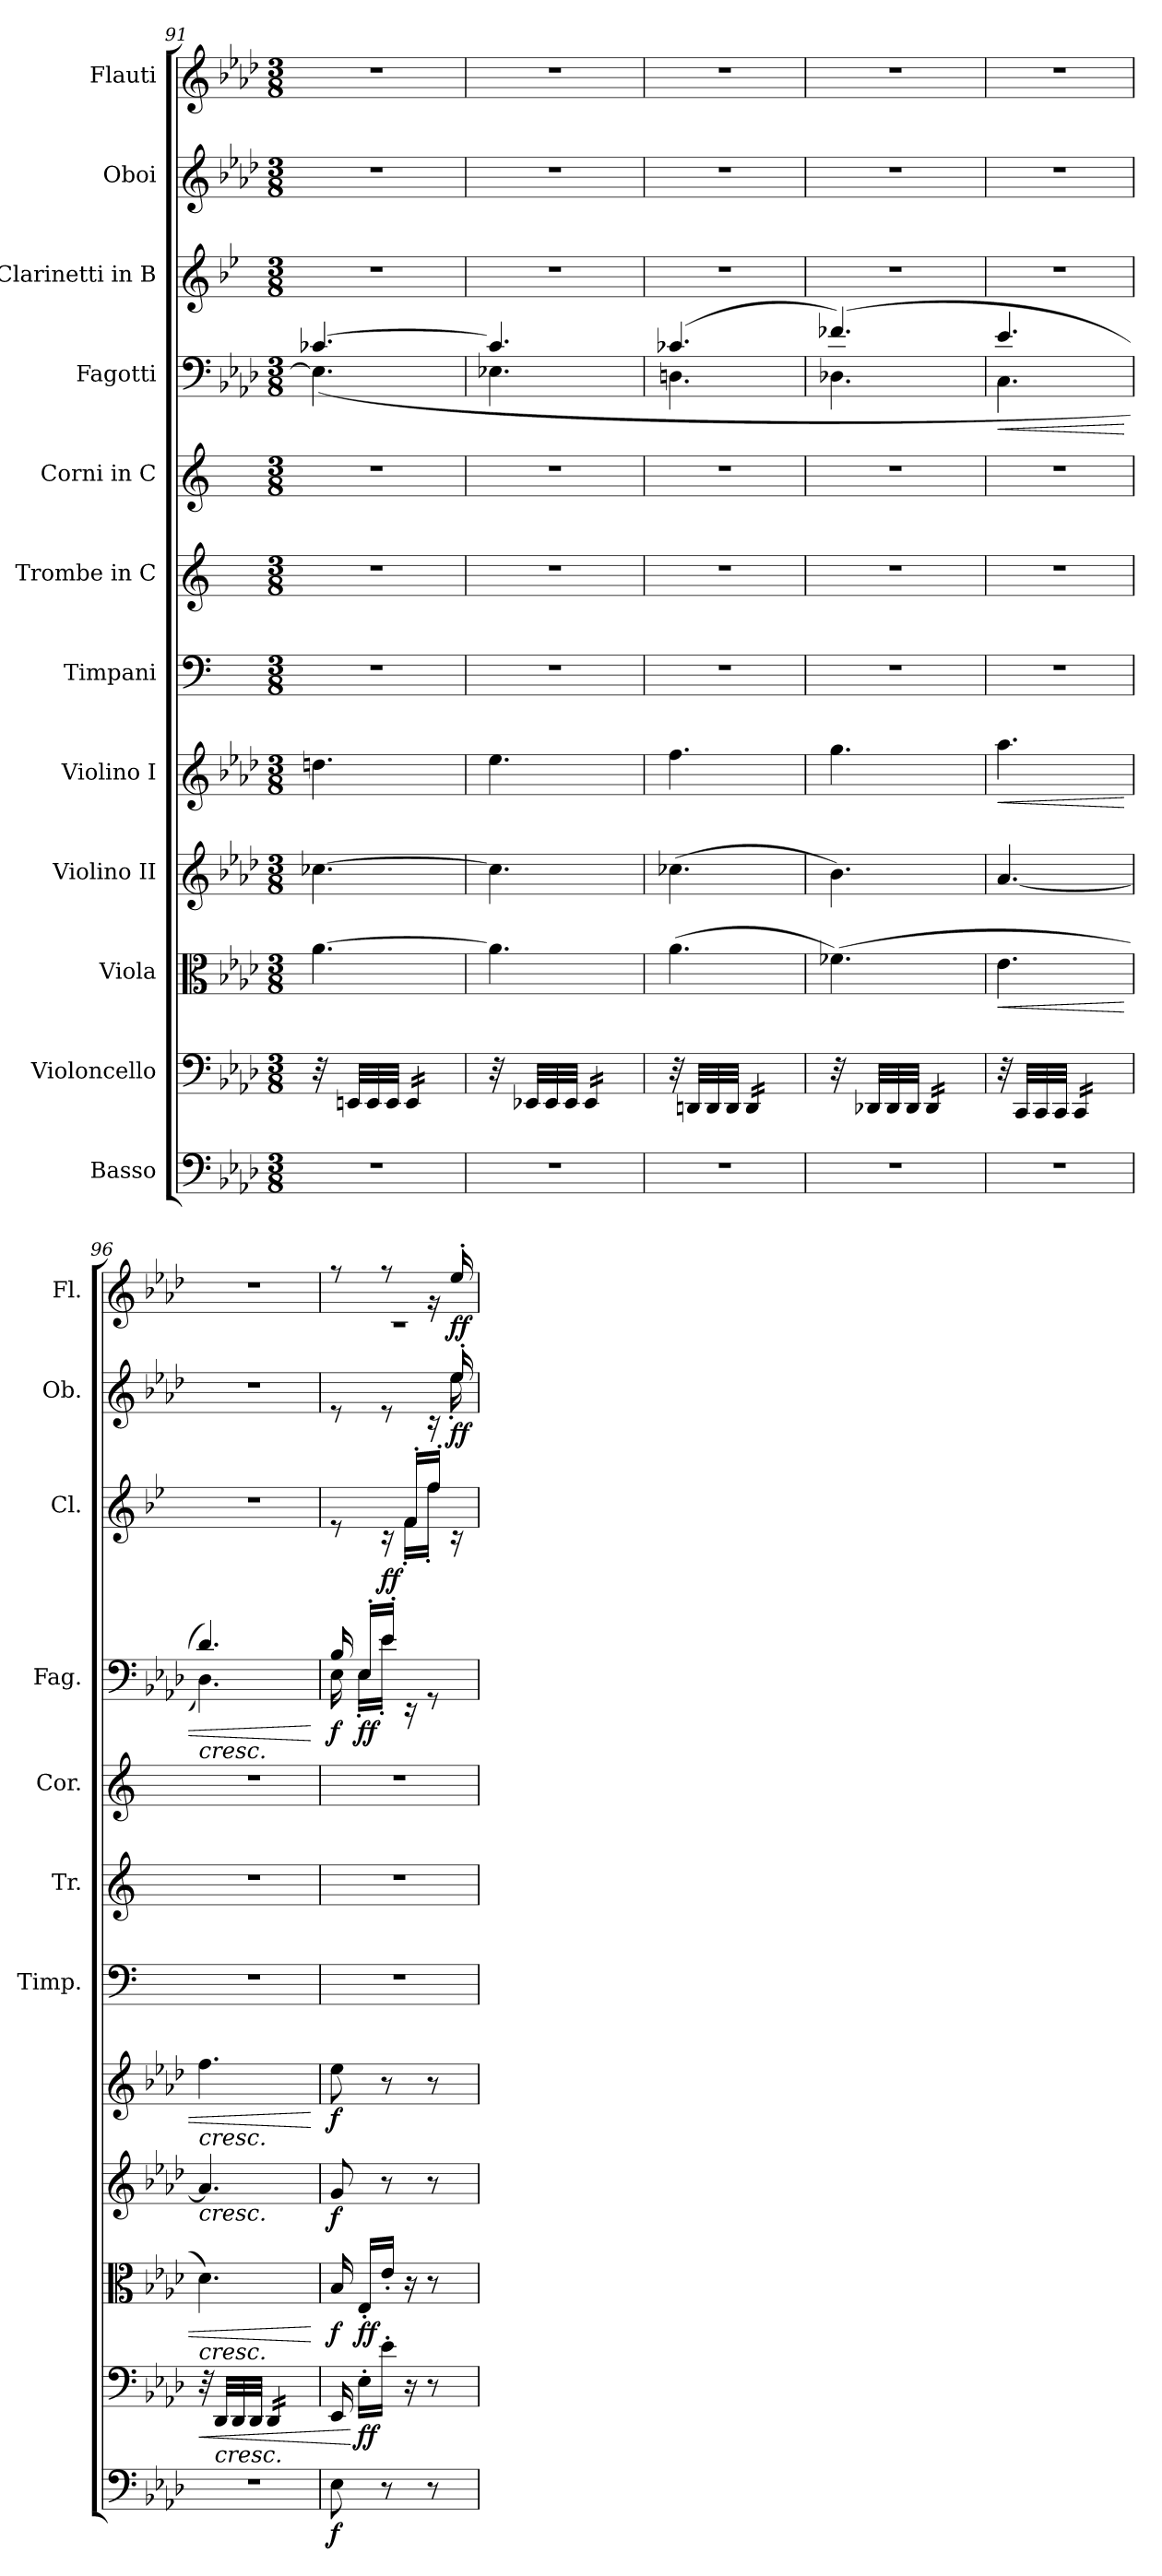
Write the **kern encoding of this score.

**kern	**dynam	**kern	**dynam	**kern	**dynam	**kern	**dynam	**kern	**dynam	**kern	**kern	**kern	**kern	**dynam	**kern	**dynam	**kern	**dynam	**kern	**dynam
*part12	*part12	*part11	*part11	*part10	*part10	*part9	*part9	*part8	*part8	*part7	*part6	*part5	*part4	*part4	*part3	*part3	*part2	*part2	*part1	*part1
*staff12	*staff12	*staff11	*staff11	*staff10	*staff10	*staff9	*staff9	*staff8	*staff8	*staff7	*staff6	*staff5	*staff4	*staff4	*staff3	*staff3	*staff2	*staff2	*staff1	*staff1
*I"Basso	*	*I"Violoncello	*	*I"Viola	*	*I"Violino II	*	*I"Violino I	*	*I"Timpani	*I"Trombe in C	*I"Corni in C	*I"Fagotti	*	*I"Clarinetti in B	*	*I"Oboi	*	*I"Flauti	*
*	*	*	*	*	*	*	*	*	*	*I'Timp.	*I'Tr.	*I'Cor.	*I'Fag.	*	*I'Cl.	*	*I'Ob.	*	*I'Fl.	*
*clefF4	*	*clefF4	*	*clefC3	*	*clefG2	*	*clefG2	*	*clefF4	*clefG2	*clefG2	*clefF4	*	*clefG2	*	*clefG2	*	*clefG2	*
*ITrd7c12	*	*	*	*	*	*	*	*	*	*	*	*ITrd7c12	*	*	*ITrd1c2	*	*	*	*	*
*k[b-e-a-d-]	*	*k[b-e-a-d-]	*	*k[b-e-a-d-]	*	*k[b-e-a-d-]	*	*k[b-e-a-d-]	*	*k[]	*k[]	*k[]	*k[b-e-a-d-]	*	*k[b-e-a-d-]	*	*k[b-e-a-d-]	*	*k[b-e-a-d-]	*
*M3/8	*	*M3/8	*	*M3/8	*	*M3/8	*	*M3/8	*	*M3/8	*M3/8	*M3/8	*M3/8	*	*M3/8	*	*M3/8	*	*M3/8	*
=91	=91	=91	=91	=91	=91	=91	=91	=91	=91	=91	=91	=91	=91	=91	=91	=91	=91	=91	=91	=91
*	*	*	*	*	*	*	*	*	*	*	*	*	*^	*	*	*	*	*	*	*
4.r	.	32r	.	[4.a-\	.	[4.cc-X\	.	4.ddn\	.	4.r	4.r	4.r	[4.c-X/	(4.E\]	.	4.r	.	4.r	.	4.r	.
.	.	32EEn/LLL	.	.	.	.	.	.	.	.	.	.	.	.	.	.	.	.	.	.	.
.	.	32EE/	.	.	.	.	.	.	.	.	.	.	.	.	.	.	.	.	.	.	.
.	.	32EE/JJJ	.	.	.	.	.	.	.	.	.	.	.	.	.	.	.	.	.	.	.
*	*	*tremolo	*	*	*	*	*	*	*	*	*	*	*	*	*	*	*	*	*	*	*
.	.	16EE/LL	.	.	.	.	.	.	.	.	.	.	.	.	.	.	.	.	.	.	.
.	.	16EE/	.	.	.	.	.	.	.	.	.	.	.	.	.	.	.	.	.	.	.
.	.	16EE/	.	.	.	.	.	.	.	.	.	.	.	.	.	.	.	.	.	.	.
.	.	16EE/JJ	.	.	.	.	.	.	.	.	.	.	.	.	.	.	.	.	.	.	.
*	*	*Xtremolo	*	*	*	*	*	*	*	*	*	*	*	*	*	*	*	*	*	*	*
!!LO:PB:g=z
=92	=92	=92	=92	=92	=92	=92	=92	=92	=92	=92	=92	=92	=92	=92	=92	=92	=92	=92	=92	=92	=92
4.r	.	32r	.	4.a-\]	.	4.cc-\]	.	4.ee-\	.	4.r	4.r	4.r	4.c-/]	4.E-X\	.	4.r	.	4.r	.	4.r	.
.	.	32EE-X/LLL	.	.	.	.	.	.	.	.	.	.	.	.	.	.	.	.	.	.	.
.	.	32EE-/	.	.	.	.	.	.	.	.	.	.	.	.	.	.	.	.	.	.	.
.	.	32EE-/JJJ	.	.	.	.	.	.	.	.	.	.	.	.	.	.	.	.	.	.	.
*	*	*tremolo	*	*	*	*	*	*	*	*	*	*	*	*	*	*	*	*	*	*	*
.	.	16EE-/LL	.	.	.	.	.	.	.	.	.	.	.	.	.	.	.	.	.	.	.
.	.	16EE-/	.	.	.	.	.	.	.	.	.	.	.	.	.	.	.	.	.	.	.
.	.	16EE-/	.	.	.	.	.	.	.	.	.	.	.	.	.	.	.	.	.	.	.
.	.	16EE-/JJ	.	.	.	.	.	.	.	.	.	.	.	.	.	.	.	.	.	.	.
*	*	*Xtremolo	*	*	*	*	*	*	*	*	*	*	*	*	*	*	*	*	*	*	*
=93	=93	=93	=93	=93	=93	=93	=93	=93	=93	=93	=93	=93	=93	=93	=93	=93	=93	=93	=93	=93	=93
4.r	.	32r	.	(4.a-\	.	(4.cc-X\	.	4.ff\	.	4.r	4.r	4.r	(4.c-X/	4.Dn\	.	4.r	.	4.r	.	4.r	.
.	.	32DDn/LLL	.	.	.	.	.	.	.	.	.	.	.	.	.	.	.	.	.	.	.
.	.	32DD/	.	.	.	.	.	.	.	.	.	.	.	.	.	.	.	.	.	.	.
.	.	32DD/JJJ	.	.	.	.	.	.	.	.	.	.	.	.	.	.	.	.	.	.	.
*	*	*tremolo	*	*	*	*	*	*	*	*	*	*	*	*	*	*	*	*	*	*	*
.	.	16DD/LL	.	.	.	.	.	.	.	.	.	.	.	.	.	.	.	.	.	.	.
.	.	16DD/	.	.	.	.	.	.	.	.	.	.	.	.	.	.	.	.	.	.	.
.	.	16DD/	.	.	.	.	.	.	.	.	.	.	.	.	.	.	.	.	.	.	.
.	.	16DD/JJ	.	.	.	.	.	.	.	.	.	.	.	.	.	.	.	.	.	.	.
*	*	*Xtremolo	*	*	*	*	*	*	*	*	*	*	*	*	*	*	*	*	*	*	*
=94	=94	=94	=94	=94	=94	=94	=94	=94	=94	=94	=94	=94	=94	=94	=94	=94	=94	=94	=94	=94	=94
4.r	.	32r	.	(4.f-X\)	.	4.b-\)	.	4.gg\	.	4.r	4.r	4.r	(4.f-X/)	4.D-X\	.	4.r	.	4.r	.	4.r	.
.	.	32DD-X/LLL	.	.	.	.	.	.	.	.	.	.	.	.	.	.	.	.	.	.	.
.	.	32DD-/	.	.	.	.	.	.	.	.	.	.	.	.	.	.	.	.	.	.	.
.	.	32DD-/JJJ	.	.	.	.	.	.	.	.	.	.	.	.	.	.	.	.	.	.	.
*	*	*tremolo	*	*	*	*	*	*	*	*	*	*	*	*	*	*	*	*	*	*	*
.	.	16DD-/LL	.	.	.	.	.	.	.	.	.	.	.	.	.	.	.	.	.	.	.
.	.	16DD-/	.	.	.	.	.	.	.	.	.	.	.	.	.	.	.	.	.	.	.
.	.	16DD-/	.	.	.	.	.	.	.	.	.	.	.	.	.	.	.	.	.	.	.
.	.	16DD-/JJ	.	.	.	.	.	.	.	.	.	.	.	.	.	.	.	.	.	.	.
*	*	*Xtremolo	*	*	*	*	*	*	*	*	*	*	*	*	*	*	*	*	*	*	*
=95	=95	=95	=95	=95	=95	=95	=95	=95	=95	=95	=95	=95	=95	=95	=95	=95	=95	=95	=95	=95	=95
!	!	!	!	!	!LO:HP:b	!	!	!	!LO:HP:b	!	!	!	!	!	!LO:HP:b	!	!	!	!	!	!
4.r	.	32r	.	4.e-\	<	[4.a-/	.	4.aa-\	<	4.r	4.r	4.r	4.e-/	4.C\	<	4.r	.	4.r	.	4.r	.
.	.	32CC/LLL	.	.	.	.	.	.	.	.	.	.	.	.	.	.	.	.	.	.	.
.	.	32CC/	.	.	.	.	.	.	.	.	.	.	.	.	.	.	.	.	.	.	.
.	.	32CC/JJJ	.	.	.	.	.	.	.	.	.	.	.	.	.	.	.	.	.	.	.
*	*	*tremolo	*	*	*	*	*	*	*	*	*	*	*	*	*	*	*	*	*	*	*
.	.	16CC/LL	.	.	.	.	.	.	.	.	.	.	.	.	.	.	.	.	.	.	.
.	.	16CC/	.	.	.	.	.	.	.	.	.	.	.	.	.	.	.	.	.	.	.
.	.	16CC/	.	.	.	.	.	.	.	.	.	.	.	.	.	.	.	.	.	.	.
.	.	16CC/JJ	.	.	.	.	.	.	.	.	.	.	.	.	.	.	.	.	.	.	.
*	*	*Xtremolo	*	*	*	*	*	*	*	*	*	*	*	*	*	*	*	*	*	*	*
=96	=96	=96	=96	=96	=96	=96	=96	=96	=96	=96	=96	=96	=96	=96	=96	=96	=96	=96	=96	=96	=96
!	!	!	!	!	!	!	!	!	!	!	!	!	!LO:TX:b:i:t=cresc.	!	!	!	!	!	!	!	!
!	!	!	!	!	!	!	!	!LO:TX:b:i:t=cresc.	!	!	!	!	!	!	!	!	!	!	!	!	!
!	!	!	!	!	!	!LO:TX:b:i:t=cresc.	!	!	!	!	!	!	!	!	!	!	!	!	!	!	!
!	!	!	!	!LO:TX:b:i:t=cresc.	!	!	!	!	!	!	!	!	!	!	!	!	!	!	!	!	!
!	!	!	!LO:HP:b	!	!	!	!	!	!	!	!	!	!	!	!	!	!	!	!	!	!
4.r	.	32r	<	4.d-\)	.	4.a-/]	.	4.ff\	.	4.r	4.r	4.r	4.d-/)	4.D-\)	.	4.r	.	4.r	.	4.r	.
!	!	!LO:TX:b:i:t=cresc.	!	!	!	!	!	!	!	!	!	!	!	!	!	!	!	!	!	!	!
.	.	32DD-/LLL	.	.	.	.	.	.	.	.	.	.	.	.	.	.	.	.	.	.	.
.	.	32DD-/	.	.	.	.	.	.	.	.	.	.	.	.	.	.	.	.	.	.	.
.	.	32DD-/JJJ	.	.	.	.	.	.	.	.	.	.	.	.	.	.	.	.	.	.	.
*	*	*tremolo	*	*	*	*	*	*	*	*	*	*	*	*	*	*	*	*	*	*	*
.	.	16DD-/LL	.	.	.	.	.	.	.	.	.	.	.	.	.	.	.	.	.	.	.
.	.	16DD-/	.	.	.	.	.	.	.	.	.	.	.	.	.	.	.	.	.	.	.
.	.	16DD-/	.	.	.	.	.	.	.	.	.	.	.	.	.	.	.	.	.	.	.
.	.	16DD-/JJ	.	.	.	.	.	.	.	.	.	.	.	.	.	.	.	.	.	.	.
*	*	*Xtremolo	*	*	*	*	*	*	*	*	*	*	*	*	*	*	*	*	*	*	*
*	*	*	*	*	*	*	*	*	*	*	*	*	*v	*v	*	*	*	*	*	*	*
.	.	.	.	.	[	.	.	.	[	.	.	.	.	[	.	.	.	.	.	.
=97	=97	=97	=97	=97	=97	=97	=97	=97	=97	=97	=97	=97	=97	=97	=97	=97	=97	=97	=97	=97
*	*	*	*	*	*	*	*	*	*	*	*	*	*^	*	*^	*	*^	*	*^	*
!	!LO:DY:b	!	!	!	!LO:DY:b	!	!LO:DY:b	!	!LO:DY:b	!	!	!	!	!	!LO:DY:b	!	!	!	!	!	!	!	!	!
8EE-\	f	16EE-/	.	16B-/	f	8g/	f	8ee-\	f	4.r	4.r	4.r	16B-/	16E-\	f	8re	8.ryy	.	8re	16ryy	.	8r	4.r	.
!	!	!	!LO:DY:n=1:b	!	!LO:DY:b	!	!	!	!	!	!	!	!	!	!LO:DY:b	!	!	!	!	!	!	!	!	!
*	*	*	*	*	*	*	*	*	*	*	*	*	*	*	*	*	*	*	*v	*v	*	*	*	*
.	.	16E-'\LL	[ ff	16E-'/LL	ff	.	.	.	.	.	.	.	16E-'/LL	16E-'\LL	ff	.	.	.	.	.	.	.	.
!	!	!	!	!	!	!	!	!	!	!	!	!	!	!	!	!	!	!LO:DY:b	!	!	!	!	!
8r	.	16e-'\JJ	.	16e-'/JJ	.	8r	.	8r	.	.	.	.	16e-'/JJ	16e-'\JJ	.	16rc	.	ff	8re	.	8r	.	.
.	.	16r	.	16r	.	.	.	.	.	.	.	.	16rEE	8.ryy	.	16e-'/LL	16e-'\LL	.	.	.	.	.	.
8r	.	8r	.	8r	.	8r	.	8r	.	.	.	.	8rGG	.	.	16ee-'/JJ	16ee-'\JJ	.	16rc	.	16rg	.	.
*	*	*	*	*	*	*	*	*	*	*	*	*	*	*	*	*	*	*	*^	*	*	*	*
!	!	!	!	!	!	!	!	!	!	!	!	!	!	!	!	!	!	!	!	!	!LO:DY:b	!	!	!LO:DY:b
.	.	.	.	.	.	.	.	.	.	.	.	.	.	.	.	16rc	16ryy	.	16ee-'/	16ee-'\	ff	16ee-'/	.	ff
*	*	*	*	*	*	*	*	*	*	*	*	*	*v	*v	*	*	*	*	*v	*v	*	*v	*v	*
*	*	*	*	*	*	*	*	*	*	*	*	*	*	*	*v	*v	*	*	*	*	*
=	=	=	=	=	=	=	=	=	=	=	=	=	=	=	=	=	=	=	=	=
*-	*-	*-	*-	*-	*-	*-	*-	*-	*-	*-	*-	*-	*-	*-	*-	*-	*-	*-	*-	*-
